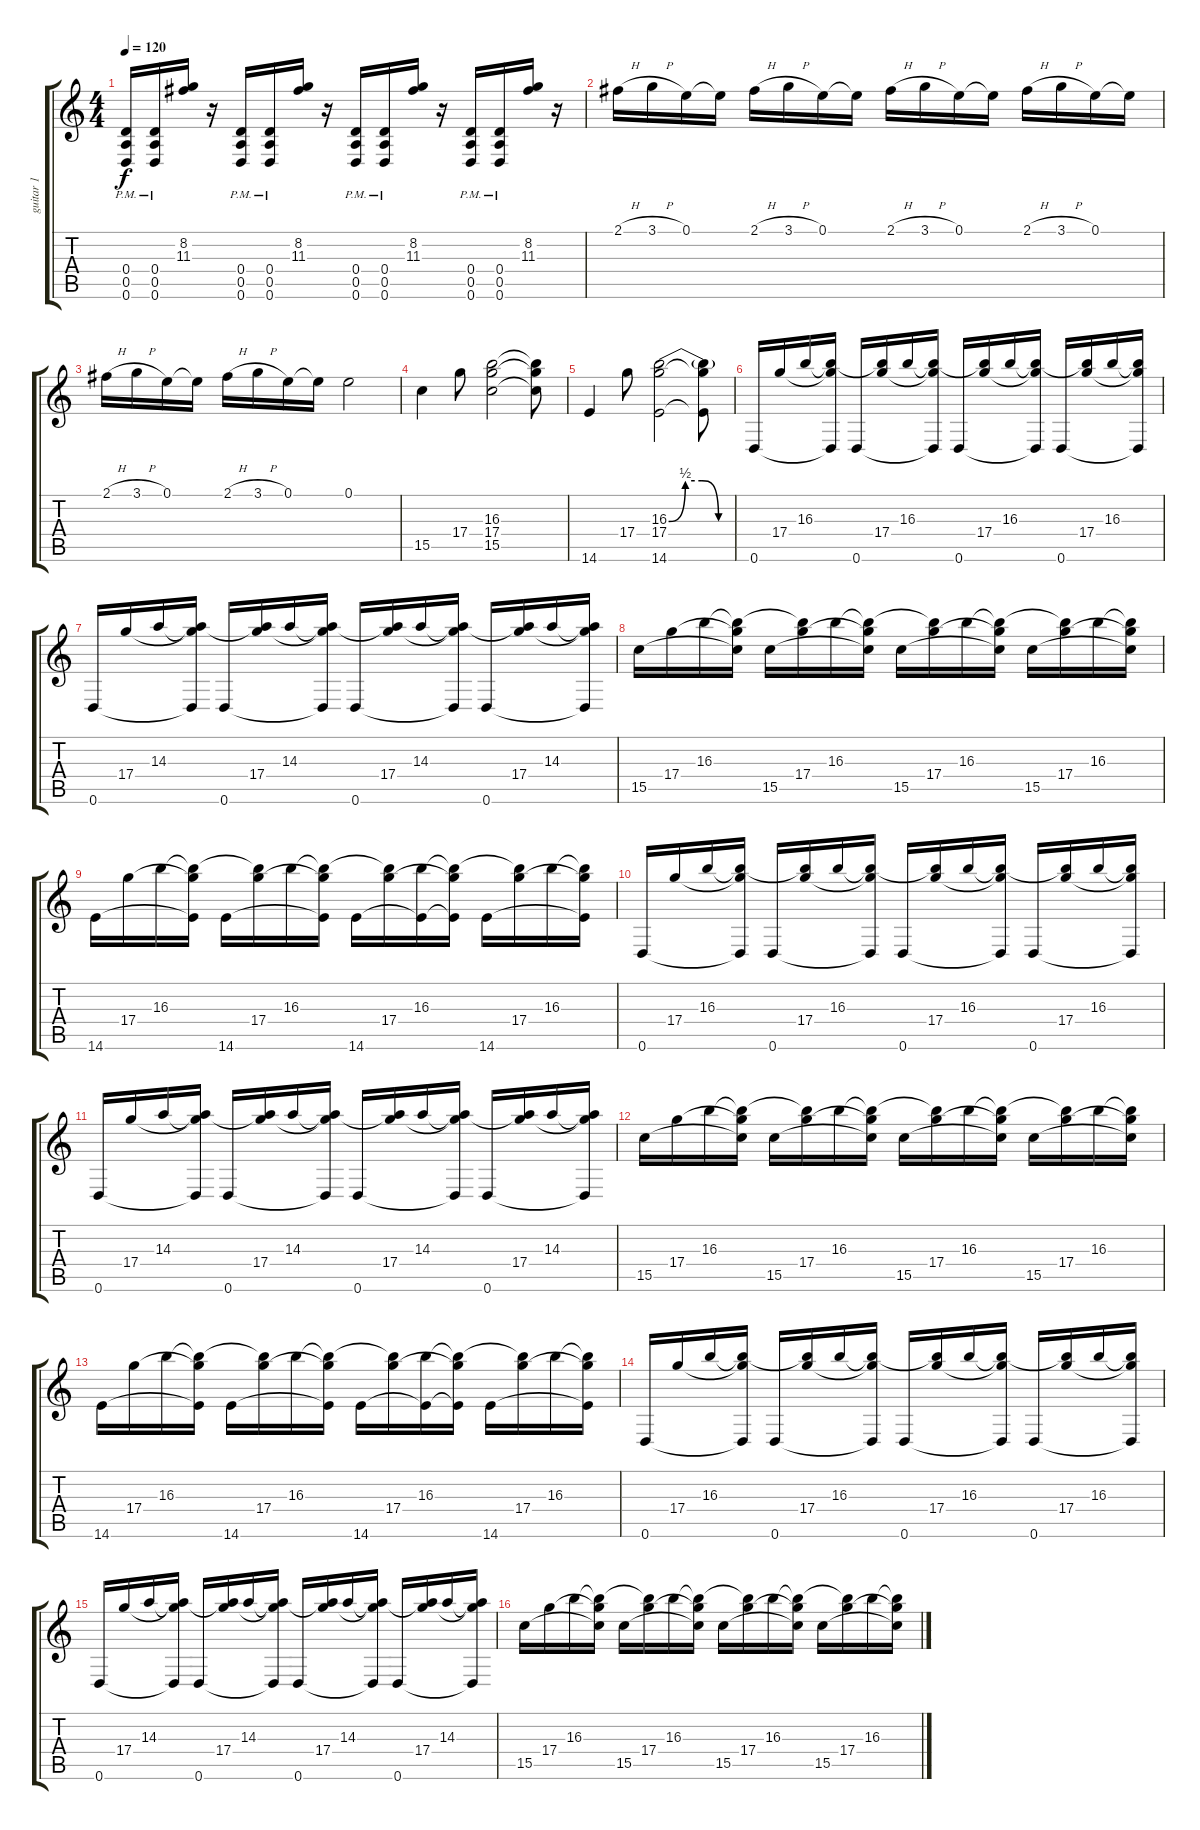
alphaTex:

\track ("guitar 1" "guitar 1") {instrument acousticguitarsteel}
\staff {score tabs}
\tuning (E4 B3 G3 D3 A2 D2) {hide}
\ts (4 4)
\tempo 120
\clef g2
\ks c
(0.4{pm} 0.5{pm} 0.6{pm}).16{dy f instrument distortionguitar} (0.4{pm} 0.5{pm} 0.6{pm}).16 (8.2 11.3).16 r.16 (0.4{pm} 0.5{pm} 0.6{pm}).16{instrument distortionguitar} (0.4{pm} 0.5{pm} 0.6{pm}).16 (8.2 11.3).16 r.16 (0.4{pm} 0.5{pm} 0.6{pm}).16{instrument distortionguitar} (0.4{pm} 0.5{pm} 0.6{pm}).16 (8.2 11.3).16 r.16 (0.4{pm} 0.5{pm} 0.6{pm}).16{instrument distortionguitar} (0.4{pm} 0.5{pm} 0.6{pm}).16 (8.2 11.3).16 r.16 |
2.1{h}.16 3.1{h}.16 0.1.16 0.1{t}.16 2.1{h}.16 3.1{h}.16 0.1.16 0.1{t}.16 2.1{h}.16 3.1{h}.16 0.1.16 0.1{t}.16 2.1{h}.16 3.1{h}.16 0.1.16 0.1{t}.16 |
2.1{h}.16 3.1{h}.16 0.1.16 0.1{t}.16 2.1{h}.16 3.1{h}.16 0.1.16 0.1{t}.16 0.1.2 |
15.5.4{instrument acousticguitarnylon} 17.4.8 (16.3 17.4 15.5).2 (16.3{t} 17.4{t} 15.5{t}).8 |
14.6.4 17.4.8 (16.3{be (custom 0 0 15 2 30 2 45 0 60 0)} 17.4 14.6).2 (16.3{t} 17.4{t} 14.6{t}).8 |
0.6.16 17.4.16 16.3.16 (16.3{t} 17.4{t} 0.6{t}).16 0.6.16 (16.3{t} 17.4).16 16.3.16 (16.3{t} 17.4{t} 0.6{t}).16 0.6.16 (16.3{t} 17.4).16 16.3.16 (16.3{t} 17.4{t} 0.6{t}).16 0.6.16 (16.3{t} 17.4).16 16.3.16 (16.3{t} 17.4{t} 0.6{t}).16 |
0.6.16 17.4.16 14.3.16 (14.3{t} 17.4{t} 0.6{t}).16 0.6.16 (14.3{t} 17.4).16 14.3.16 (14.3{t} 17.4{t} 0.6{t}).16 0.6.16 (14.3{t} 17.4).16 14.3.16 (14.3{t} 17.4{t} 0.6{t}).16 0.6.16 (14.3{t} 17.4).16 14.3.16 (14.3{t} 17.4{t} 0.6{t}).16 |
15.5.16 17.4.16 16.3.16 (16.3{t} 17.4{t} 15.5{t}).16 15.5.16 (16.3{t} 17.4).16 16.3.16 (16.3{t} 17.4{t} 15.5{t}).16 15.5.16 (16.3{t} 17.4).16 16.3.16 (16.3{t} 17.4{t} 15.5{t}).16 15.5.16 (16.3{t} 17.4).16 16.3.16 (16.3{t} 17.4{t} 15.5{t}).16 |
14.6.16 17.4.16 16.3.16 (16.3{t} 17.4{t} 14.6{t}).16 14.6.16 (16.3{t} 17.4).16 16.3.16 (16.3{t} 17.4{t} 14.6{t}).16 14.6.16 (16.3{t} 17.4).16 (16.3 14.6{t}).16 (16.3{t} 17.4{t} 14.6{t}).16 14.6.16 (16.3{t} 17.4).16 16.3.16 (16.3{t} 17.4{t} 14.6{t}).16 |
0.6.16 17.4.16 16.3.16 (16.3{t} 17.4{t} 0.6{t}).16 0.6.16 (16.3{t} 17.4).16 16.3.16 (16.3{t} 17.4{t} 0.6{t}).16 0.6.16 (16.3{t} 17.4).16 16.3.16 (16.3{t} 17.4{t} 0.6{t}).16 0.6.16 (16.3{t} 17.4).16 16.3.16 (16.3{t} 17.4{t} 0.6{t}).16 |
0.6.16 17.4.16 14.3.16 (14.3{t} 17.4{t} 0.6{t}).16 0.6.16 (14.3{t} 17.4).16 14.3.16 (14.3{t} 17.4{t} 0.6{t}).16 0.6.16 (14.3{t} 17.4).16 14.3.16 (14.3{t} 17.4{t} 0.6{t}).16 0.6.16 (14.3{t} 17.4).16 14.3.16 (14.3{t} 17.4{t} 0.6{t}).16 |
15.5.16 17.4.16 16.3.16 (16.3{t} 17.4{t} 15.5{t}).16 15.5.16 (16.3{t} 17.4).16 16.3.16 (16.3{t} 17.4{t} 15.5{t}).16 15.5.16 (16.3{t} 17.4).16 16.3.16 (16.3{t} 17.4{t} 15.5{t}).16 15.5.16 (16.3{t} 17.4).16 16.3.16 (16.3{t} 17.4{t} 15.5{t}).16 |
14.6.16 17.4.16 16.3.16 (16.3{t} 17.4{t} 14.6{t}).16 14.6.16 (16.3{t} 17.4).16 16.3.16 (16.3{t} 17.4{t} 14.6{t}).16 14.6.16 (16.3{t} 17.4).16 (16.3 14.6{t}).16 (16.3{t} 17.4{t} 14.6{t}).16 14.6.16 (16.3{t} 17.4).16 16.3.16 (16.3{t} 17.4{t} 14.6{t}).16 |
0.6.16 17.4.16 16.3.16 (16.3{t} 17.4{t} 0.6{t}).16 0.6.16 (16.3{t} 17.4).16 16.3.16 (16.3{t} 17.4{t} 0.6{t}).16 0.6.16 (16.3{t} 17.4).16 16.3.16 (16.3{t} 17.4{t} 0.6{t}).16 0.6.16 (16.3{t} 17.4).16 16.3.16 (16.3{t} 17.4{t} 0.6{t}).16 |
0.6.16 17.4.16 14.3.16 (14.3{t} 17.4{t} 0.6{t}).16 0.6.16 (14.3{t} 17.4).16 14.3.16 (14.3{t} 17.4{t} 0.6{t}).16 0.6.16 (14.3{t} 17.4).16 14.3.16 (14.3{t} 17.4{t} 0.6{t}).16 0.6.16 (14.3{t} 17.4).16 14.3.16 (14.3{t} 17.4{t} 0.6{t}).16 |
15.5.16 17.4.16 16.3.16 (16.3{t} 17.4{t} 15.5{t}).16 15.5.16 (16.3{t} 17.4).16 16.3.16 (16.3{t} 17.4{t} 15.5{t}).16 15.5.16 (16.3{t} 17.4).16 16.3.16 (16.3{t} 17.4{t} 15.5{t}).16 15.5.16 (16.3{t} 17.4).16 16.3.16 (16.3{t} 17.4{t} 15.5{t}).16
